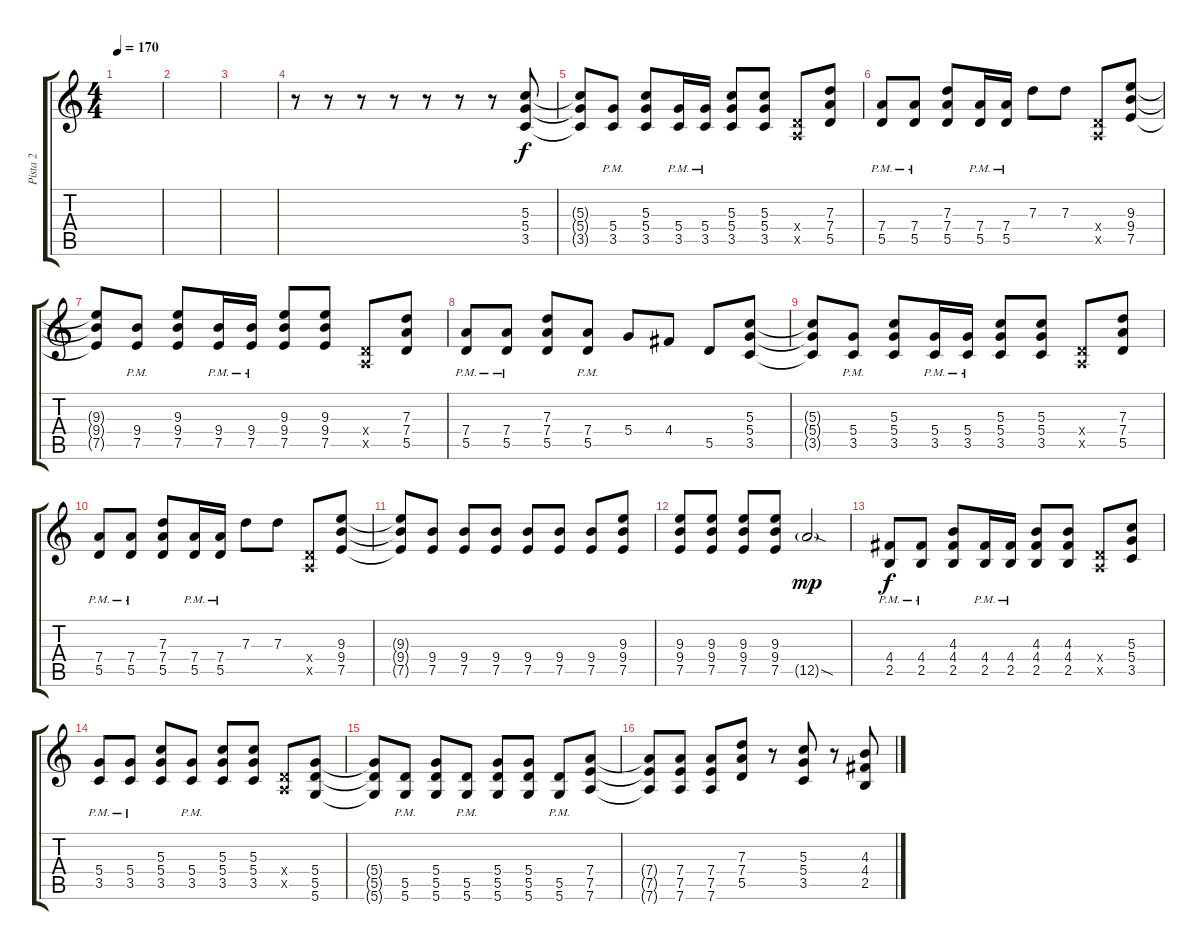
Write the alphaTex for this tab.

\track ("Pista 2" "Pista 2") {instrument overdrivenguitar}
\staff {score tabs}
\tuning (E4 B3 G3 D3 A2 D2) {hide}
\ts (4 4)
\tempo 170
\clef g2
\ks c
|
|
|
r.8 r.8 r.8 r.8 r.8{volume 16 balance 12} r.8 r.8 (5.3 5.4 3.5).8 |
(5.3{t} 5.4{t} 3.5{t}).8 (5.4{pm} 3.5{pm}).8 (5.3 5.4 3.5).8 (5.4{pm} 3.5{pm}).16 (5.4{pm} 3.5{pm}).16 (5.3 5.4 3.5).8 (5.3 5.4 3.5).8 (0.4{x} 0.5{x}).8 (7.3 7.4 5.5).8 |
(7.4{pm} 5.5{pm}).8 (7.4{pm} 5.5{pm}).8 (7.3 7.4 5.5).8 (7.4{pm} 5.5{pm}).16 (7.4{pm} 5.5{pm}).16 7.3.8 7.3.8 (0.4{x} 0.5{x}).8 (9.3 9.4 7.5).8 |
(9.3{t} 9.4{t} 7.5{t}).8 (9.4{pm} 7.5{pm}).8 (9.3 9.4 7.5).8 (9.4{pm} 7.5{pm}).16 (9.4{pm} 7.5{pm}).16 (9.3 9.4 7.5).8 (9.3 9.4 7.5).8 (0.4{x} 0.5{x}).8 (7.3 7.4 5.5).8 |
(7.4{pm} 5.5{pm}).8 (7.4{pm} 5.5{pm}).8 (7.3 7.4 5.5).8 (7.4{pm} 5.5{pm}).8 5.4.8 4.4.8 5.5.8 (5.3 5.4 3.5).8 |
(5.3{t} 5.4{t} 3.5{t}).8 (5.4{pm} 3.5{pm}).8 (5.3 5.4 3.5).8 (5.4{pm} 3.5{pm}).16 (5.4{pm} 3.5{pm}).16 (5.3 5.4 3.5).8 (5.3 5.4 3.5).8 (0.4{x} 0.5{x}).8 (7.3 7.4 5.5).8 |
(7.4{pm} 5.5{pm}).8 (7.4{pm} 5.5{pm}).8 (7.3 7.4 5.5).8 (7.4{pm} 5.5{pm}).16 (7.4{pm} 5.5{pm}).16 7.3.8 7.3.8 (0.4{x} 0.5{x}).8 (9.3 9.4 7.5).8 |
(9.3{t} 9.4{t} 7.5{t}).8 (9.4 7.5).8 (9.4 7.5).8 (9.4 7.5).8 (9.4 7.5).8 (9.4 7.5).8 (9.4 7.5).8 (9.3 9.4 7.5).8 |
(9.3 9.4 7.5).8 (9.3 9.4 7.5).8 (9.3 9.4 7.5).8 (9.3 9.4 7.5).8 12.5{sod g}.2{dy mp} |
(4.4{pm} 2.5{pm}).8{dy f} (4.4{pm} 2.5{pm}).8 (4.3 4.4 2.5).8 (4.4{pm} 2.5{pm}).16 (4.4{pm} 2.5{pm}).16 (4.3 4.4 2.5).8 (4.3 4.4 2.5).8 (0.4{x} 0.5{x}).8 (5.3 5.4 3.5).8 |
(5.4{pm} 3.5{pm}).8 (5.4{pm} 3.5{pm}).8 (5.3 5.4 3.5).8 (5.4{pm} 3.5{pm}).8 (5.3 5.4 3.5).8 (5.3 5.4 3.5).8 (0.4{x} 0.5{x}).8 (5.4 5.5 5.6).8 |
(5.4{t} 5.5{t} 5.6{t}).8 (5.5{pm} 5.6{pm}).8 (5.4 5.5 5.6).8 (5.5{pm} 5.6{pm}).8 (5.4 5.5 5.6).8 (5.4 5.5 5.6).8 (5.5{pm} 5.6{pm}).8 (7.4 7.5 7.6).8 |
(7.4{t} 7.5{t} 7.6{t}).8 (7.4 7.5 7.6).8 (7.4 7.5 7.6).8 (7.3 7.4 5.5).8 r.8 (5.3 5.4 3.5).8 r.8 (4.3 4.4 2.5).8
